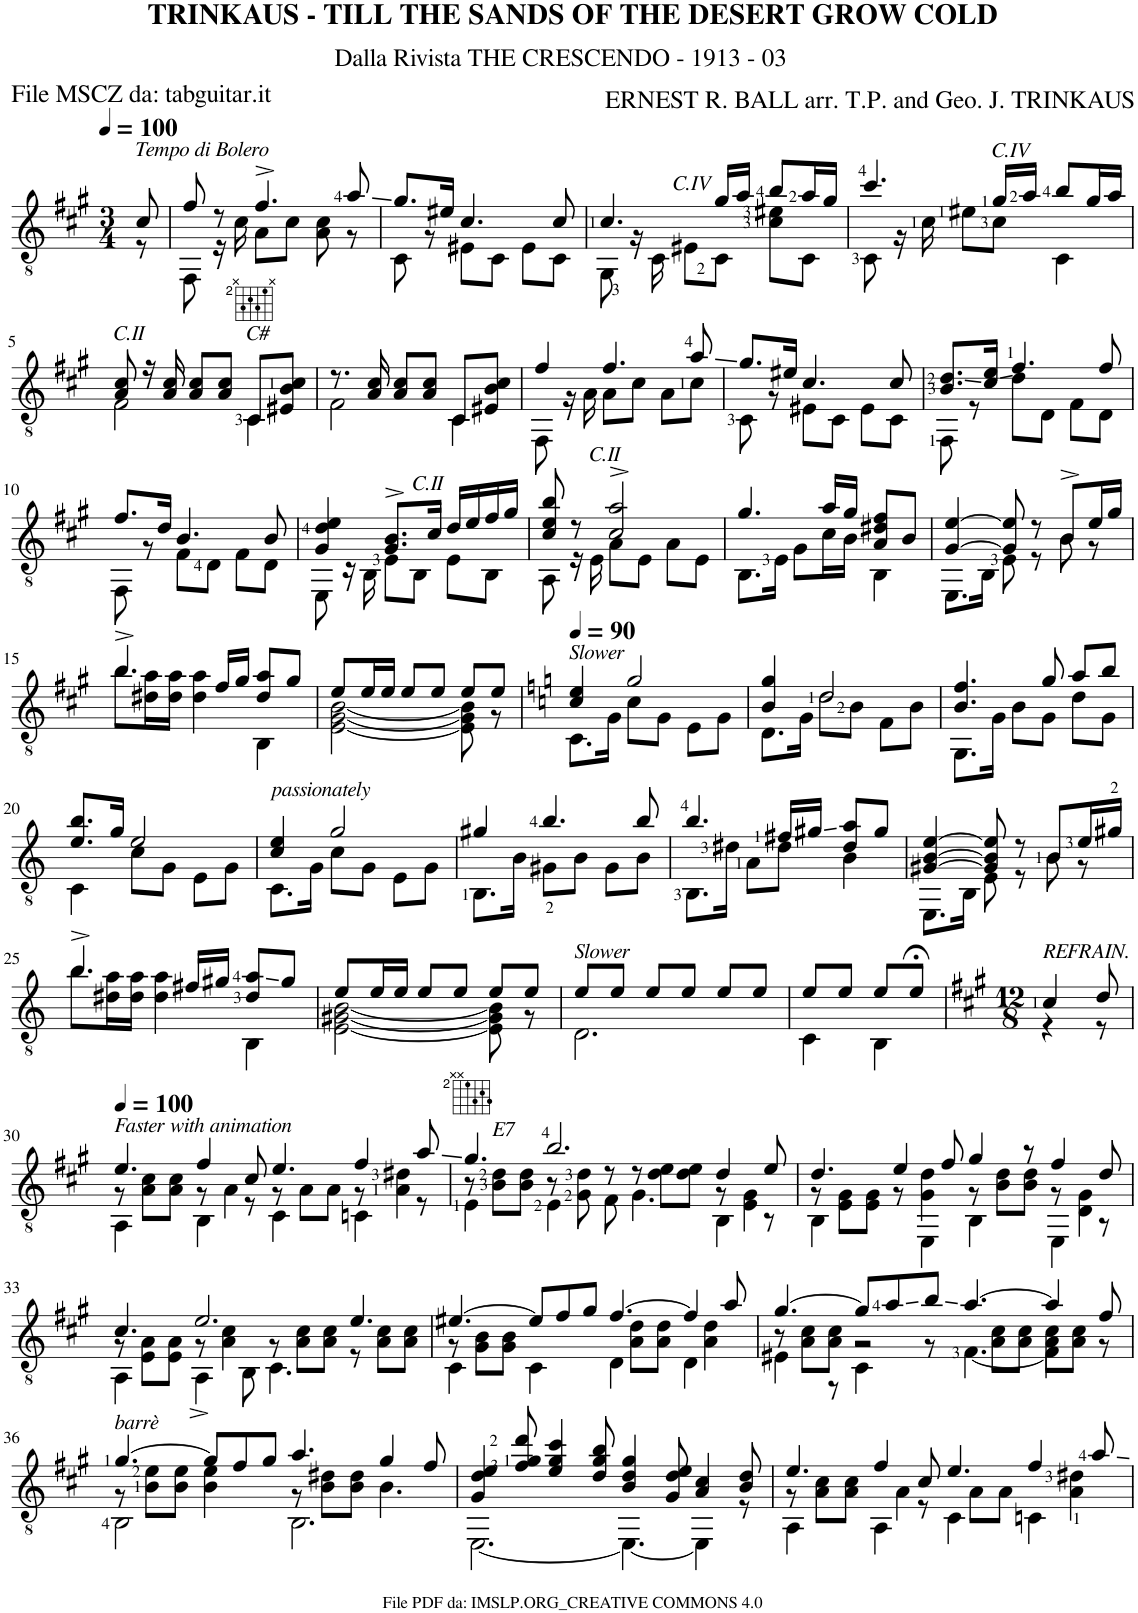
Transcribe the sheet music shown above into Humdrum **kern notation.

**kern
*part1
*staff1
*I"Guitar
*I'Guit.
*clefGv2
*k[f#c#g#]
*M3/4
*MM100
=
*^
!LO:TX:a:i:t=Tempo di Bolero	!
8c#/	8r
=1	=1
8f#/	8FF#\
8r	16r
.	16c#\
4.f#^/	8A\L
.	8c#\J
.	8A\ 8c#\
8a/	8r
=2	=2
8.g#/L	8C#\
.	8r
16e#X/Jk	.
4.c#/	8E#X\L
.	8C#\J
.	8E#\L
8c#/	8C#\J
=3	=3
4.c#/	8GG#\
.	16r
.	16C#\
.	8E#X\L
!LO:TX:a:i:t=C.IV	!
16g#/LL	8C#\J
16a/JJ	.
8b/L	8c#\ 8e#X\L
16a/L	8C#\J
16g#/JJ	.
=4	=4
4.cc#/	8C#\
.	16r
.	16c#\
.	8e#X\L
!LO:TX:a:i:t=C.IV	!
16g#/LL	8c#\J
16a/JJ	.
8b/L	4C#\
16g#/L	.
16a/JJ	.
!!LO:LB:g=z	!!
=5	=5
!LO:TX:a:i:t=C.II	!
8A/ 8c#/	2F#\
16r	.
16A/ 16c#/	.
8A/ 8c#/L	.
8A/ 8c#/J	.
!LO:TX:a:i:t=C#	!
8C#/L	4C#\
8E#X/ 8B/ 8c#/J	.
=6	=6
8.r	2F#\
16A/ 16c#/	.
8A/ 8c#/L	.
8A/ 8c#/J	.
8C#/L	4C#\
8E#X/ 8B/ 8c#/J	.
=7	=7
4f#/	8FF#\
.	16r
.	16A\
4.f#/	8A\L
.	8c#\J
.	8A\L
8a/	8c#\J
=8	=8
8.g#/L	8C#\
.	8r
16e#X/Jk	.
4.c#/	8E#X\L
.	8C#\J
.	8E#\L
8c#/	8C#\J
=9	=9
8.B/ 8.d/L	8FF#\
.	8r
16c#/ 16e/Jk	.
4.f#/	8d\L
.	8D\J
.	8F#\L
8f#/	8D\J
!!LO:LB:g=z	!!
=10	=10
8.f#/L	8FF#\
.	8r
16d/Jk	.
4.B/	8F#\L
.	8D\J
.	8F#\L
8B/	8D\J
=11	=11
4G#/ 4d/ 4e/	8EE\
.	16r
.	16BB\
8.G#/^ 8.B/^L	8E\L
!	!LO:TX:a:i:t=C.II
.	8BB\J
16c#/Jk	.
16d/LL	8E\L
16e/	.
16f#/	8BB\J
16g#/JJ	.
=12	=12
8c#/ 8e/ 8b/	8AA\
8r	16r
!	!LO:TX:a:i:t=C.II
.	16E\
2c#/^ 2a/^	8A\L
.	8E\J
.	8A\L
.	8E\J
=13	=13
4.g#/	8.BB\L
.	16E\Jk
.	8G#\L
16a/LL	16c#\L
16g#/JJ	16B\JJ
8A/ 8d#X/ 8f#/L	4BB\
8B/J	.
=14	=14
[4G#/ [4e/	8.EE\L
.	16BB\Jk
8G#/] 8e/]	8E\
8r	8r
8B^/L	8B\
16e/L	8r
16g#/JJ	.
!!LO:LB:g=z	!!
=15	=15
4.b^/	8b\L
.	16d#X\ 16a\L
.	16d#\ 16a\JJ
.	4d#\ 4a\
16f#/LL	.
16g#/JJ	.
8d#/ 8a/L	4BB\
8g#/J	.
=16	=16
8e/L	[2E\ [2G#\ [2B\
16e/L	.
16e/JJ	.
8e/L	.
8e/J	.
8e/L	8E\] 8G#\] 8B\]
8e/J	8r
=17	=17
*k[]	*
*MM90	*
!LO:TX:a:i:t=Slower	!
4c/ 4e/	8.C\L
.	16G\Jk
2g/	8c\L
.	8G\J
.	8E\L
.	8G\J
=18	=18
4B/ 4g/	8.D\L
.	16G\Jk
!	!LO:N:head=open
2d/	8d\L
.	8B\J
.	8F\L
.	8B\J
=19	=19
4.B/ 4.f/	8.GG\L
.	16G\Jk
.	8B\L
8g/	8G\J
8a/L	8d\L
8b/J	8G\J
!!LO:LB:g=z	!!
=20	=20
8.e/ 8.b/L	4C\
16g/Jk	.
2e/	8c\L
.	8G\J
.	8E\L
.	8G\J
=21	=21
!LO:TX:a:i:t=passionately	!
4c/ 4e/	8.C\L
.	16G\Jk
2g/	8c\L
.	8G\J
.	8E\L
.	8G\J
=22	=22
4g#X/	8.BB\L
.	16B\Jk
4.b/	8G#X\L
.	8B\J
.	8G#\L
8b/	8B\J
=23	=23
4.b/	8.BB\L
.	16d#X\Jk
.	8A\L
16f#X/LL	8d#\J
16g#X/JJ	.
8d#/ 8a/L	4B\
8g#/J	.
=24	=24
[4G#X/ [4B/ [4e/	8.EE\L
.	16BB\Jk
8G#/] 8B/] 8e/]	8E\
8r	8r
8B/L	8B\
16e/L	8r
16g#X/JJ	.
!!LO:LB:g=z	!!
=25	=25
4.b^/	8b\L
.	16d#X\ 16a\L
.	16d#\ 16a\JJ
.	4d#\ 4a\
16f#X/LL	.
16g#X/JJ	.
8d#/ 8a/L	4BB\
8g#/J	.
=26	=26
8e/L	[2E\ [2G#X\ [2B\
16e/L	.
16e/JJ	.
8e/L	.
8e/J	.
8e/L	8E\] 8G#\] 8B\]
8e/J	8r
=27	=27
!LO:TX:a:i:t=Slower	!
8e/L	2.D\
8e/J	.
8e/L	.
8e/J	.
8e/L	.
8e/J	.
=28	=28
8e/L	4C\
8e/J	.
8e/L	4BB\
8e;</J	.
=29	=29
*k[f#c#g#]	*
*M12/8	*
!LO:TX:a:i:t=REFRAIN.	!
4c#/	4r
8d/	8r
*v	*v
!!LO:LB:g=z
=30
*MM100
*^
*	*^
!LO:TX:a:i:t=Faster with animation	!	!
4.e/	8r	4AA\
.	8A\ 8c#\L	.
.	8A\ 8c#\J	8ryy
4f#/	8r	4BB\
.	4A\	.
8c#/	.	8r
4.e/	8r	4C#\
.	8A\L	.
.	8A\J	8ryy
4f#/	8r	4Cn\
.	4A\ 4d#X\	.
8a/	.	8r
=31	=31	=31
4.g#/	8r	4E\
!	!LO:TX:a:i:t=E7	!
.	8B\ 8d\L	.
.	8B\ 8d\J	8ryy
2.b/	8r	4E\
.	8G#\ 8d\	.
.	8r	8F#\
.	8r	4.G#\
.	8d\ 8e\L	.
.	8d\ 8e\J	.
4d/	8r	4BB\
.	4E\ 4G#\	.
8e/	.	8r
=32	=32	=32
4.d/	8r	4BB\
.	8E\ 8G#\L	.
.	8E\ 8G#\J	4ryy
4e/	8r	.
.	4G#\ 4d\	4EE\
8f#/	.	.
4g#/	8r	4BB\
.	8B\ 8d\L	.
8r	8B\ 8d\J	8ryy
4f#/	8r	4EE\
.	4D\ 4G#\	.
8d/	.	8r
!!LO:LB:g=z	!!	!!
=33	=33	=33
4.c#/	8r	4AA\
.	8E\ 8A\L	.
.	8E\ 8A\J	8ryy
2.e/	8r	4AA^\
.	4A\ 4c#\	.
.	.	8BB\
.	8r	4.C#\
.	8A\ 8c#\L	.
.	8A\ 8c#\J	.
4.e/	8ryy	8r
.	8A\ 8c#\L	4ryy
.	8A\ 8c#\J	.
=34	=34	=34
[4.e#X/	8r	4C#\
.	8G#\ 8B\L	.
.	8G#\ 8B\J	8ryy
8e#/L]	2ryy	4C#\
8f#/	.	.
8g#/J	.	8ryy
[4.f#/	.	4D\
.	8A\ 8d\L	.
.	8A\ 8d\J	8ryy
4f#/]	8ryy	4D\
.	4A\ 4d\	.
8a/	.	8ryy
=35	=35	=35
[4.g#/	8r	4E#X\
.	8A\ 8c#\L	.
.	8A\ 8c#\J	8r
8g#/L]	2r	4C#\
8a/	.	.
8b/J	.	8r
[4.a/	.	[4.F#\
.	8A\ 8c#\L	.
.	8A\ 8c#\J	.
4a/]	8A\ 8c#\L	4F#\]
.	8A\ 8c#\J	.
8f#/	8r	8ryy
!!LO:LB:g=z	!!	!!
=36	=36	=36
!LO:TX:a:i:t=barrè	!	!
[4.g#/	8r	2BB\
.	8B\ 8e\L	.
.	8B\ 8e\J	.
8g#/L]	4B\ 4e\	.
8f#/	.	4ryy
8g#/J	8ryy	.
4.a/	8r	2.BB\
.	8B\ 8d#X\L	.
.	8B\ 8d#\J	.
4g#/	4.B\	.
8f#/	.	.
*	*v	*v
=37	=37
4G#/ 4d/ 4e/	[2.EE\
8f#/ 8g#/ 8dd/	.
4e/ 4g#/ 4cc#/	.
8d/ 8g#/ 8b/	.
4B/ 4d/ 4g#/	4.EE\_
8G#/ 8d/ 8e/	.
4A/ 4c#/	4EE\]
8B/ 8d/	8r
=38	=38
*	*^
4.e/	8r	4AA\
.	8A\ 8c#\L	.
.	8A\ 8c#\J	8ryy
4f#/	8ryy	4AA\
.	4A\	.
8c#/	.	8r
4.e/	8ryy	4C#\
.	8A\L	.
.	8A\J	8ryy
4f#/	8ryy	4Cn\
.	4A\ 4d#X\	.
8a/	.	8ryy
*v	*v	*v
=
*-
